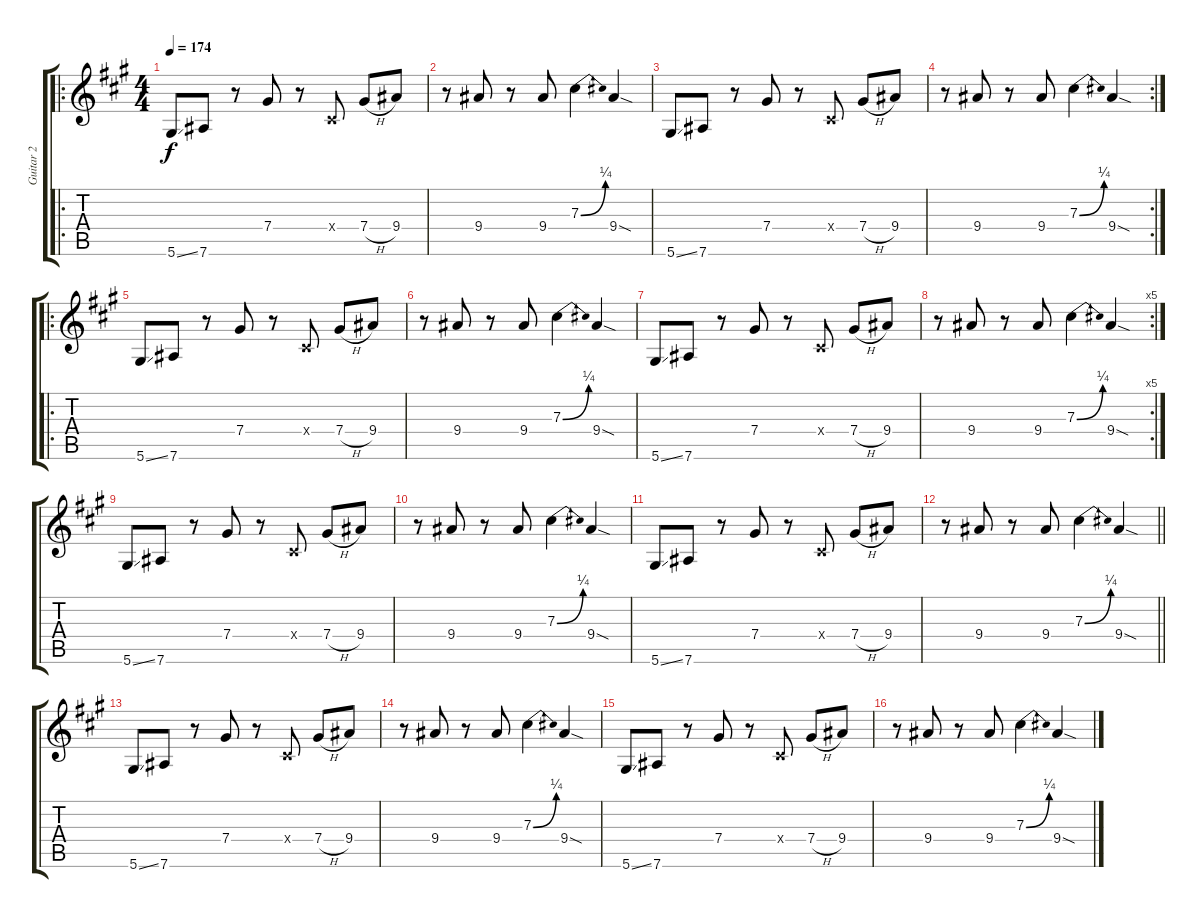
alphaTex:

\track ("Guitar 2" "Guitar 2") {instrument overdrivenguitar}
\staff {score tabs}
\tuning (Eb4 Bb3 Gb3 Db3 Ab2 Eb2) {hide}
\ro
\ts (4 4)
\tempo 174
\clef g2
\ks a
5.6{ss}.8{dy f instrument overdrivenguitar} 7.6.8 r.8 7.4.8 r.8 0.4{x}.8 7.4{h}.8 9.4.8 |
r.8 9.4.8 r.8 9.4.8 7.3{be (bend 0 0 60 1)}.4 9.4{sod}.4 |
5.6{ss}.8 7.6.8 r.8 7.4.8 r.8 0.4{x}.8 7.4{h}.8 9.4.8 |
\rc 2
r.8 9.4.8 r.8 9.4.8 7.3{be (bend 0 0 60 1)}.4 9.4{sod}.4 |
\ro
5.6{ss}.8 7.6.8 r.8 7.4.8 r.8 0.4{x}.8 7.4{h}.8 9.4.8 |
r.8 9.4.8 r.8 9.4.8 7.3{be (bend 0 0 60 1)}.4 9.4{sod}.4 |
5.6{ss}.8 7.6.8 r.8 7.4.8 r.8 0.4{x}.8 7.4{h}.8 9.4.8 |
\rc 5
r.8 9.4.8 r.8 9.4.8 7.3{be (bend 0 0 60 1)}.4 9.4{sod}.4 |
5.6{ss}.8 7.6.8 r.8 7.4.8 r.8 0.4{x}.8 7.4{h}.8 9.4.8 |
r.8 9.4.8 r.8 9.4.8 7.3{be (bend 0 0 60 1)}.4 9.4{sod}.4 |
5.6{ss}.8 7.6.8 r.8 7.4.8 r.8 0.4{x}.8 7.4{h}.8 9.4.8 |
\barLineRight lightlight
r.8 9.4.8 r.8 9.4.8 7.3{be (bend 0 0 60 1)}.4 9.4{sod}.4 |
5.6{ss}.8 7.6.8 r.8 7.4.8 r.8 0.4{x}.8 7.4{h}.8 9.4.8 |
r.8 9.4.8 r.8 9.4.8 7.3{be (bend 0 0 60 1)}.4 9.4{sod}.4 |
5.6{ss}.8 7.6.8 r.8 7.4.8 r.8 0.4{x}.8 7.4{h}.8 9.4.8 |
r.8 9.4.8 r.8 9.4.8 7.3{be (bend 0 0 60 1)}.4 9.4{sod}.4
